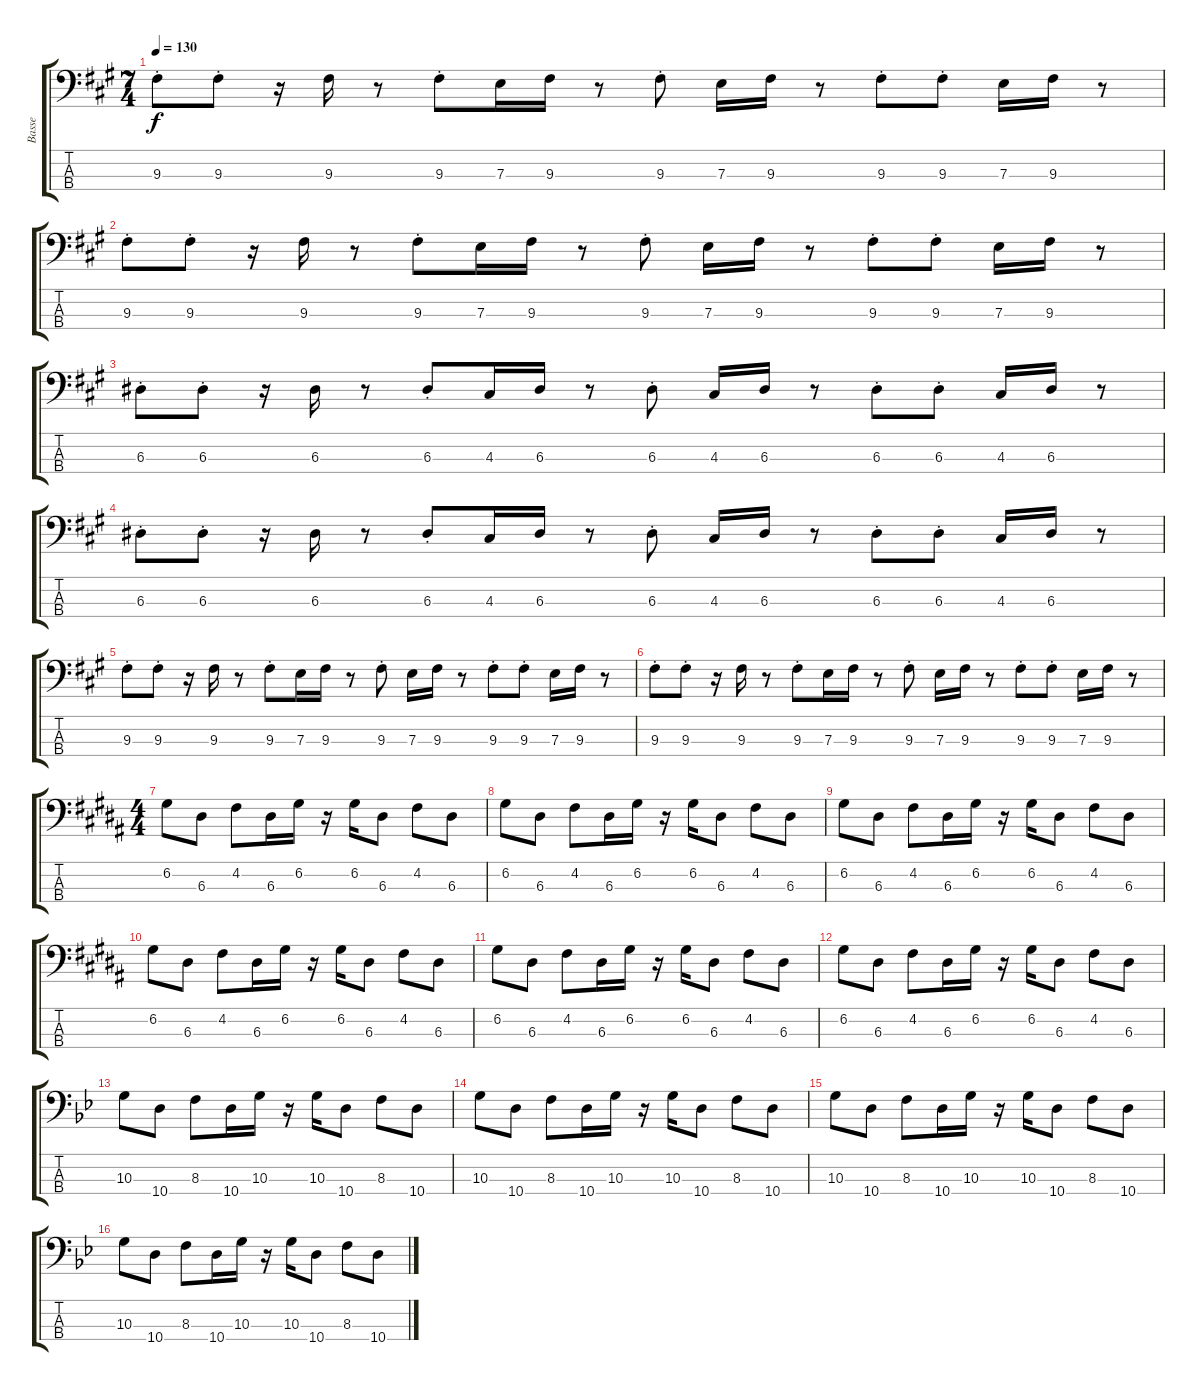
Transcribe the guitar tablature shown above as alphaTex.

\track ("Basse" "Basse") {instrument electricbasspick}
\staff {score tabs}
\tuning (G2 D2 A1 E1) {hide}
\ts (7 4)
\tempo 130
\clef f4
\ks a
9.3{st}.8{dy f} 9.3{st}.8 r.16 9.3.16 r.8 9.3{st}.8 7.3.16 9.3.16 r.8 9.3{st}.8 7.3.16 9.3.16 r.8 9.3{st}.8 9.3{st}.8 7.3.16 9.3.16 r.8 |
9.3{st}.8 9.3{st}.8 r.16 9.3.16 r.8 9.3{st}.8 7.3.16 9.3.16 r.8 9.3{st}.8 7.3.16 9.3.16 r.8 9.3{st}.8 9.3{st}.8 7.3.16 9.3.16 r.8 |
6.3{st}.8 6.3{st}.8 r.16 6.3.16 r.8 6.3{st}.8 4.3.16 6.3.16 r.8 6.3{st}.8 4.3.16 6.3.16 r.8 6.3{st}.8 6.3{st}.8 4.3.16 6.3.16 r.8 |
6.3{st}.8 6.3{st}.8 r.16 6.3.16 r.8 6.3{st}.8 4.3.16 6.3.16 r.8 6.3{st}.8 4.3.16 6.3.16 r.8 6.3{st}.8 6.3{st}.8 4.3.16 6.3.16 r.8 |
9.3{st}.8 9.3{st}.8 r.16 9.3.16 r.8 9.3{st}.8 7.3.16 9.3.16 r.8 9.3{st}.8 7.3.16 9.3.16 r.8 9.3{st}.8 9.3{st}.8 7.3.16 9.3.16 r.8 |
9.3{st}.8 9.3{st}.8 r.16 9.3.16 r.8 9.3{st}.8 7.3.16 9.3.16 r.8 9.3{st}.8 7.3.16 9.3.16 r.8 9.3{st}.8 9.3{st}.8 7.3.16 9.3.16 r.8 |
\ts (4 4)
\ks b
6.2.8 6.3.8 4.2.8 6.3.16 6.2.16 r.16 6.2.16 6.3.8 4.2.8 6.3.8 |
6.2.8 6.3.8 4.2.8 6.3.16 6.2.16 r.16 6.2.16 6.3.8 4.2.8 6.3.8 |
6.2.8 6.3.8 4.2.8 6.3.16 6.2.16 r.16 6.2.16 6.3.8 4.2.8 6.3.8 |
6.2.8 6.3.8 4.2.8 6.3.16 6.2.16 r.16 6.2.16 6.3.8 4.2.8 6.3.8 |
6.2.8 6.3.8 4.2.8 6.3.16 6.2.16 r.16 6.2.16 6.3.8 4.2.8 6.3.8 |
6.2.8 6.3.8 4.2.8 6.3.16 6.2.16 r.16 6.2.16 6.3.8 4.2.8 6.3.8 |
\ks bb
10.3.8 10.4.8 8.3.8 10.4.16 10.3.16 r.16 10.3.16 10.4.8 8.3.8 10.4.8 |
10.3.8 10.4.8 8.3.8 10.4.16 10.3.16 r.16 10.3.16 10.4.8 8.3.8 10.4.8 |
10.3.8 10.4.8 8.3.8 10.4.16 10.3.16 r.16 10.3.16 10.4.8 8.3.8 10.4.8 |
10.3.8 10.4.8 8.3.8 10.4.16 10.3.16 r.16 10.3.16 10.4.8 8.3.8 10.4.8
